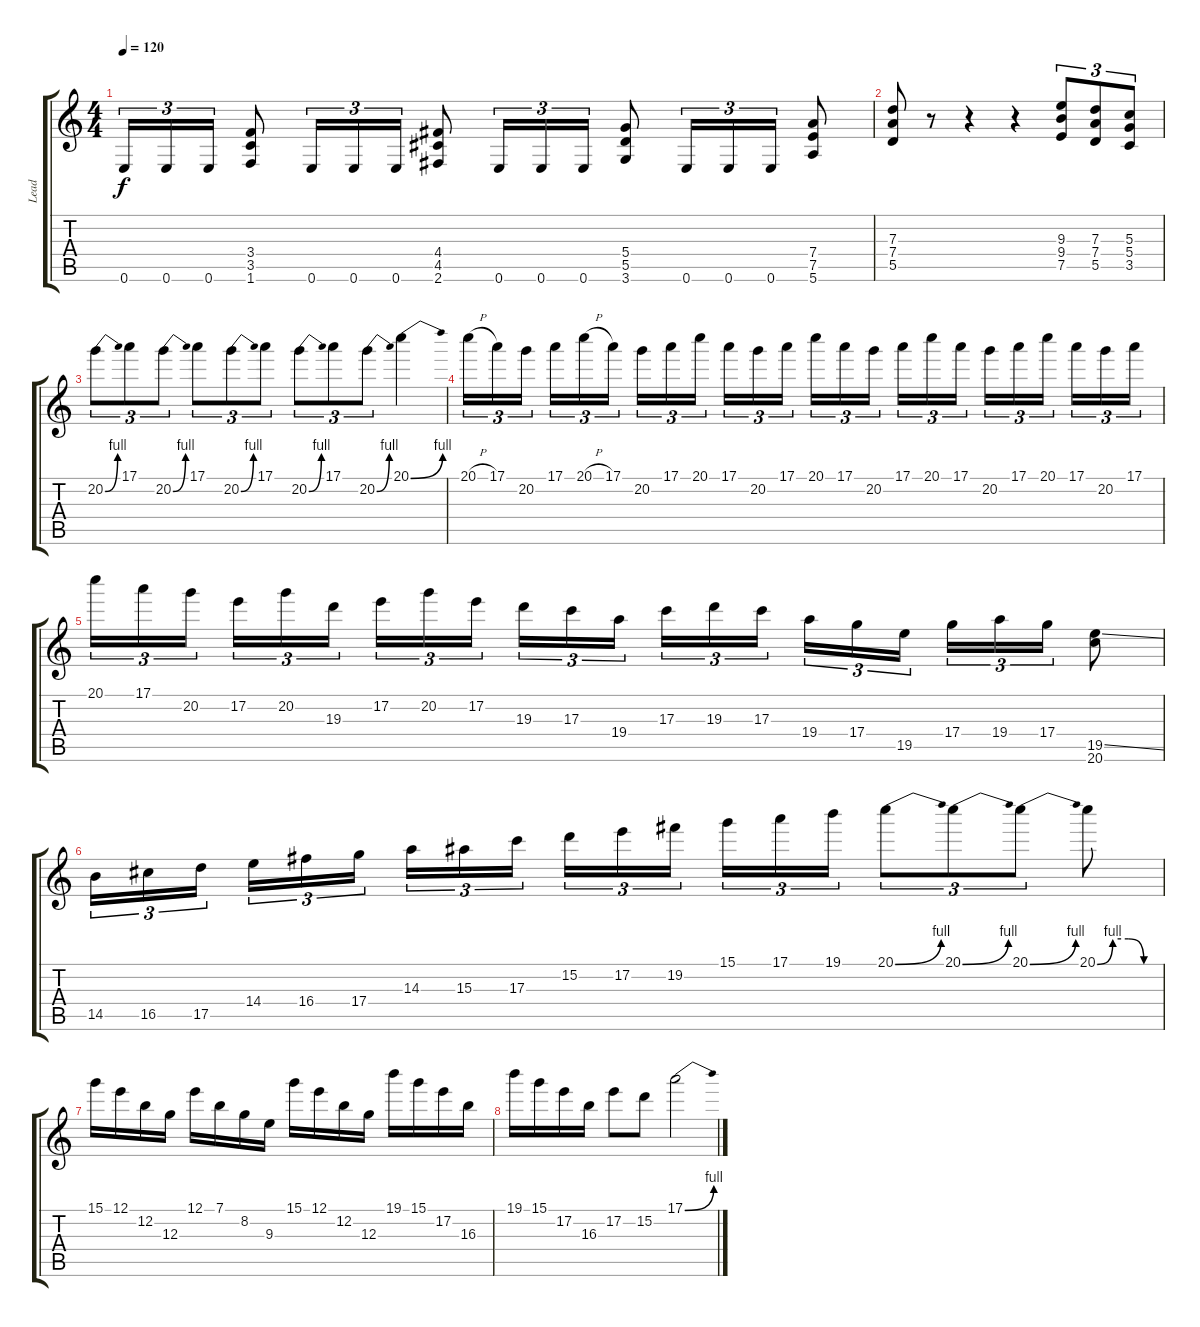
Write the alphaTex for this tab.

\track ("Lead" "Lead") {instrument distortionguitar}
\staff {score tabs}
\tuning (E4 B3 G3 D3 A2 E2) {hide}
\ts (4 4)
\tempo 120
\clef g2
\ks c
0.6.16{tu (3 2) dy f} 0.6.16{tu (3 2)} 0.6.16{tu (3 2)} (3.4 3.5 1.6).8 0.6.16{tu (3 2)} 0.6.16{tu (3 2)} 0.6.16{tu (3 2)} (4.4 4.5 2.6).8 0.6.16{tu (3 2)} 0.6.16{tu (3 2)} 0.6.16{tu (3 2)} (5.4 5.5 3.6).8 0.6.16{tu (3 2)} 0.6.16{tu (3 2)} 0.6.16{tu (3 2)} (7.4 7.5 5.6).8 |
(7.3 7.4 5.5).8 r.8 r.4 r.4 (9.3 9.4 7.5).8{tu (3 2)} (7.3 7.4 5.5).8{tu (3 2)} (5.3 5.4 3.5).8{tu (3 2)} |
20.2{be (bend 0 0 60 4)}.8{tu (3 2)} 17.1.8{tu (3 2)} 20.2{be (bend 0 0 60 4)}.8{tu (3 2)} 17.1.8{tu (3 2)} 20.2{be (bend 0 0 60 4)}.8{tu (3 2)} 17.1.8{tu (3 2)} 20.2{be (bend 0 0 60 4)}.8{tu (3 2)} 17.1.8{tu (3 2)} 20.2{be (bend 0 0 60 4)}.8{tu (3 2)} 20.1{be (bend 0 0 60 4)}.4 |
20.1{h}.16{tu (3 2)} 17.1.16{tu (3 2)} 20.2.16{tu (3 2)} 17.1.16{tu (3 2)} 20.1{h}.16{tu (3 2)} 17.1.16{tu (3 2)} 20.2.16{tu (3 2)} 17.1.16{tu (3 2)} 20.1.16{tu (3 2)} 17.1.16{tu (3 2)} 20.2.16{tu (3 2)} 17.1.16{tu (3 2)} 20.1.16{tu (3 2)} 17.1.16{tu (3 2)} 20.2.16{tu (3 2)} 17.1.16{tu (3 2)} 20.1.16{tu (3 2)} 17.1.16{tu (3 2)} 20.2.16{tu (3 2)} 17.1.16{tu (3 2)} 20.1.16{tu (3 2)} 17.1.16{tu (3 2)} 20.2.16{tu (3 2)} 17.1.16{tu (3 2)} |
20.1.16{tu (3 2)} 17.1.16{tu (3 2)} 20.2.16{tu (3 2)} 17.2.16{tu (3 2)} 20.2.16{tu (3 2)} 19.3.16{tu (3 2)} 17.2.16{tu (3 2)} 20.2.16{tu (3 2)} 17.2.16{tu (3 2)} 19.3.16{tu (3 2)} 17.3.16{tu (3 2)} 19.4.16{tu (3 2)} 17.3.16{tu (3 2)} 19.3.16{tu (3 2)} 17.3.16{tu (3 2)} 19.4.16{tu (3 2)} 17.4.16{tu (3 2)} 19.5.16{tu (3 2)} 17.4.16{tu (3 2)} 19.4.16{tu (3 2)} 17.4.16{tu (3 2)} (19.5{ss} 20.6).8 |
14.5.16{tu (3 2)} 16.5.16{tu (3 2)} 17.5.16{tu (3 2)} 14.4.16{tu (3 2)} 16.4.16{tu (3 2)} 17.4.16{tu (3 2)} 14.3.16{tu (3 2)} 15.3.16{tu (3 2)} 17.3.16{tu (3 2)} 15.2.16{tu (3 2)} 17.2.16{tu (3 2)} 19.2.16{tu (3 2)} 15.1.16{tu (3 2)} 17.1.16{tu (3 2)} 19.1.16{tu (3 2)} 20.1{be (bend 0 0 60 4)}.8{tu (3 2)} 20.1{be (bend 0 0 60 4)}.8{tu (3 2)} 20.1{be (bend 0 0 60 4)}.8{tu (3 2)} 20.1{be (custom 0 0 15 4 30 4 45 0 60 0)}.8 |
15.1.16 12.1.16 12.2.16 12.3.16 12.1.16 7.1.16 8.2.16 9.3.16 15.1.16 12.1.16 12.2.16 12.3.16 19.1.16 15.1.16 17.2.16 16.3.16 |
19.1.16 15.1.16 17.2.16 16.3.16 17.2.8 15.2.8 17.1{be (bend 0 0 60 4)}.2
